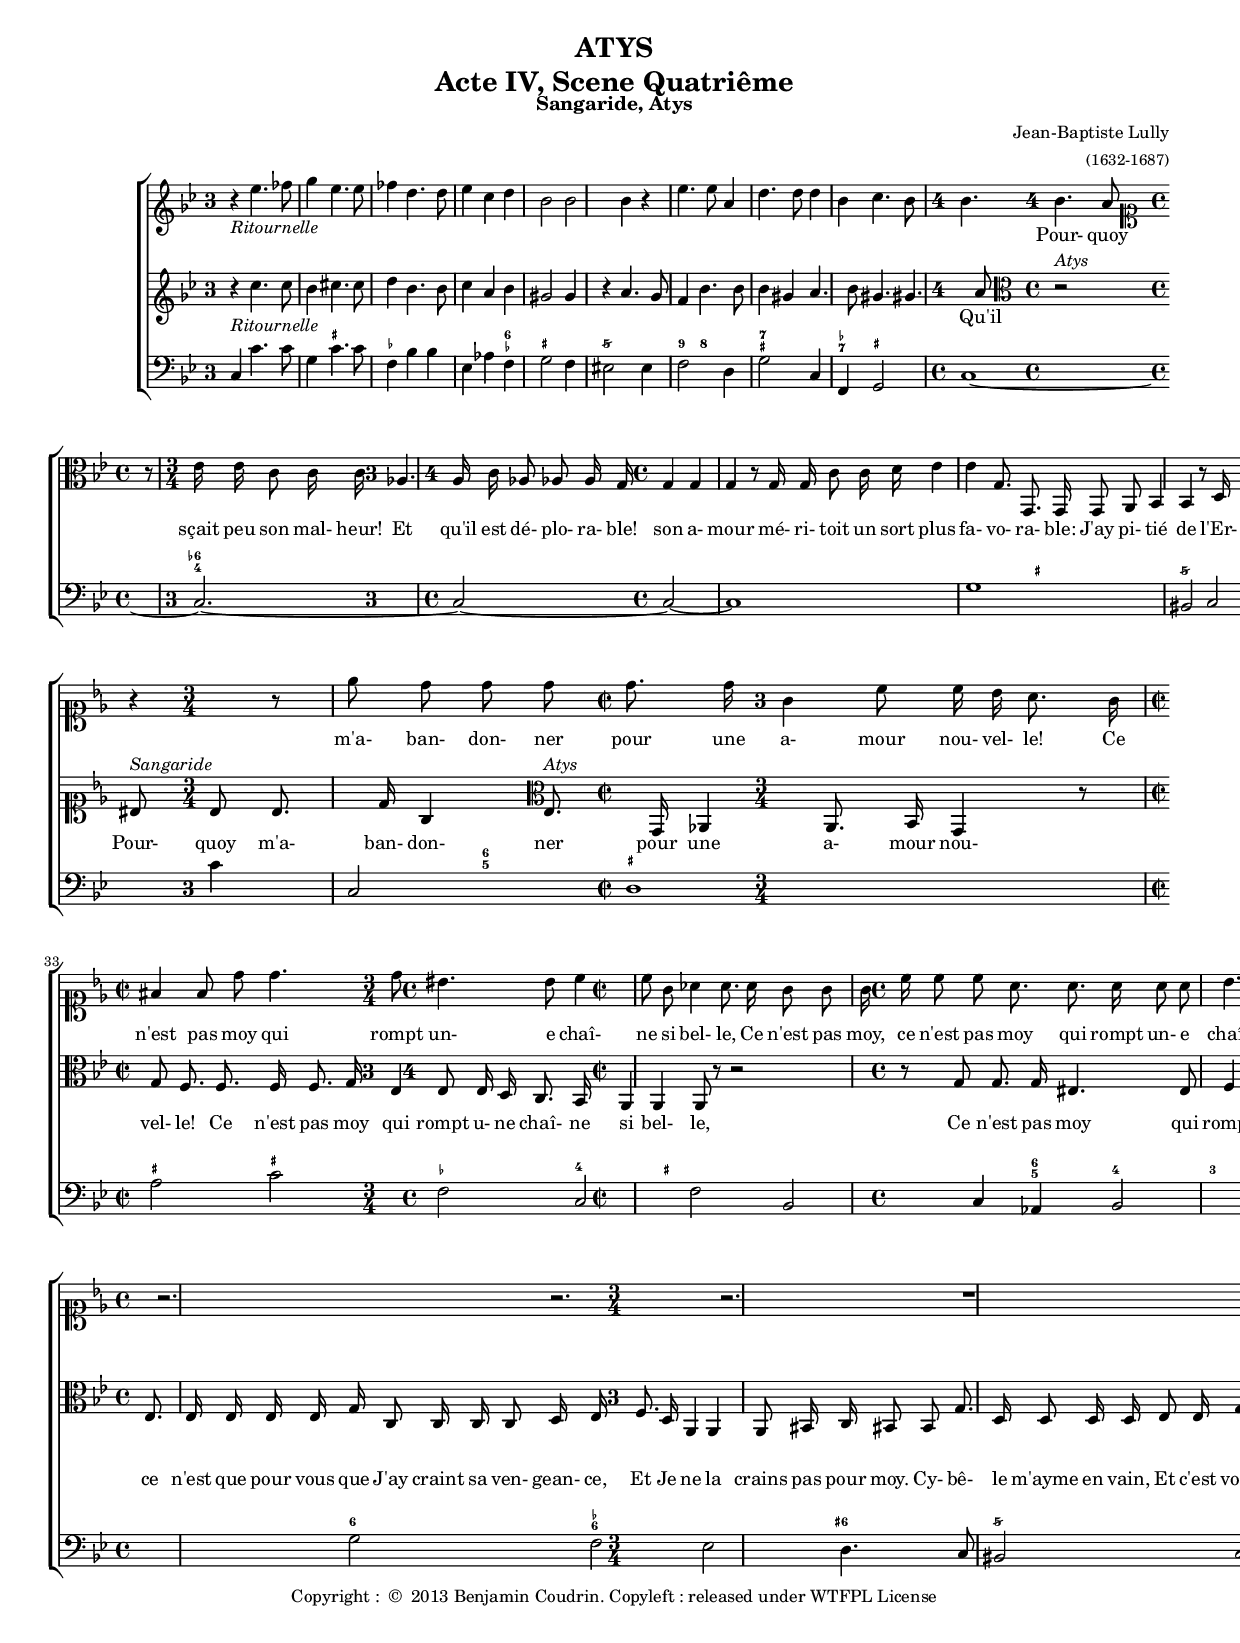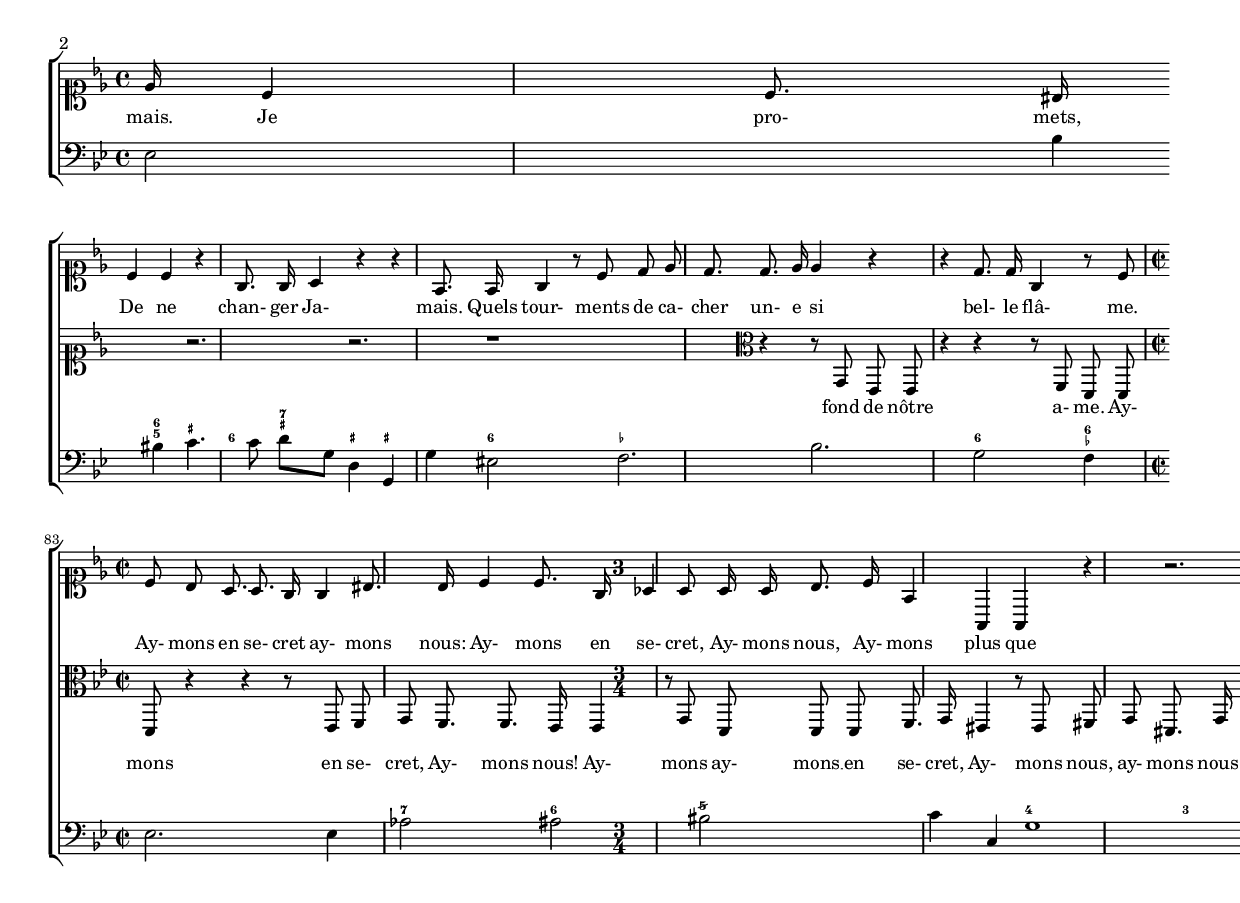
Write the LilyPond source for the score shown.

%%  acte4sc4.ly
%%  Copyright (c) 2013 Benjamin Coudrin <benjamin.coudrin@gmail.com>
%%                All Rights Reserved
%%
%%  Copyleft :
%%  This program is free software. It comes without any warranty, to
%%  the extent permitted by applicable law. You can redistribute it
%%  and/or modify it under the terms of the Do What The Fuck You Want
%%  To Public License, Version 2, as published by Sam Hocevar. See
%%  http://sam.zoy.org/wtfpl/COPYING for more details.

\version "2.14.2"

#(set-default-paper-size "a4")
#(set-global-staff-size 15)

\paper {
  line-width    = 188\mm
  left-margin   = 10\mm
  top-margin    = 10\mm
  bottom-margin = 20\mm
  ragged-last-bottom = ##t 
  ragged-bottom = ##f
  annotate-spacing = ##f
  page-breaking = #ly:page-turn-breaking
  #(define page-breaking ly:page-turn-breaking)
}

\layout {
  \context {
    \RemoveEmptyStaffContext
  }
}

\header {
  title = \markup \center-column {"ATYS" \concat {"Acte IV, Scene Quatri" \char ##x00EA "me" }}
  subtitle = \markup \center-column { "Sangaride, Atys" }
  composer =  \markup \right-column { "Jean-Baptiste Lully" \small "(1632-1687)" }
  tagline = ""
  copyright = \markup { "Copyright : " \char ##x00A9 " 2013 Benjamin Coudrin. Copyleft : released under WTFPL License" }
}

\version "2.14.2"

%%%%%%%%%%%% Fonction pour les doigtés avec corde
#(define (fingering::calc-dot-text grob nb-pts)
  (let*
  		((event (event-cause grob))
			(digit (ly:event-property event 'digit))
			(nb-up 0)
	 		(nb-down 0))

	  (if (> digit 5)
		  (ly:input-message (ly:event-property event 'origin)
				  "Warning: Fingering notation for finger number ~a"
				  digit))

	  (cond
	      ((= nb-pts 4) (set! nb-up 2) (set! nb-down 2))
	      ((= nb-pts 5) (set! nb-up 2) (set! nb-down 3))
	      ((= nb-pts 6) (set! nb-up 3) (set! nb-down 3))
	      ((= nb-pts 7) (set! nb-up 3) (set! nb-down 4)))
  
		(if (< nb-pts 4)
		  (markup #:override '(baseline-skip . 1.6) 
				#:center-column (
					#:line (#:pattern nb-pts X 0.2 #:musicglyph "dots.dot")
		      			(number->string digit 10)))
	    (markup 
	    		#:override '(baseline-skip . 2) 
					#:center-column (
	    				#:line (
							#:override '(baseline-skip . 0.4) #:center-column(
								#:line (#:pattern nb-up X 0.2 #:musicglyph "dots.dot")
								#:line (#:pattern nb-down X 0.2 #:musicglyph "dots.dot")))
	      			(number->string digit 10)))
		)))

corde =
	#(define-music-function (parser location nb-pts)
	 	(integer?)
		#{
			\once \override Staff.Fingering #'text = 
				#(lambda (grob) (fingering::calc-dot-text grob $nb-pts))
		#})

%%%%%%%%%%%% Fonction pour les barrés
#(define (fingering::calc-barres-text grob)
  (let*
  		((event (event-cause grob))
			(digit (ly:event-property event 'digit)))

	  (if (> digit 5)
		  (ly:input-message (ly:event-property event 'origin)
				  "Warning: Fingering notation for finger number ~a"
				  digit))
  
    (markup 
			#:line (
				#:raise 0.5 #:musicglyph "dots.dot"
      		#:halign -0.1 (number->string digit 10)
				#:halign 2.1 #:raise 0.5 #:musicglyph "dots.dot"))
))

barre =
{
	\once \override Staff.Fingering #'text =
		#(lambda (grob) (fingering::calc-barres-text grob))
}

%%%%%%%%%%%% Fonction Scheme pour les ornements
#(define (add-vdg-ornament music rotation size glyph-name) 
 (if 
  (equal? (ly:music-property music 'name) 'EventChord) 
  (let ((note (car (ly:music-property music 'elements)))) 
    (set! (ly:music-property note 'articulations) 
          (append (ly:music-property note 'articulations) 
                  (list 
                   (let ((obj (make-music 'FingeringEvent))) 
                     (set! (ly:music-property obj 'tweaks)
                           (acons 'X-extent (lambda (grob)
                             (ly:stencil-extent
                               (grob-interpret-markup grob
                                 glyph-name)
                               X))
                           (acons 'stencil (lambda (grob) 
                              (grob-interpret-markup grob 
                                (markup 
                                  #:rotate rotation
                                  #:fontsize size
                                  glyph-name))) 
                              (ly:music-property obj 'tweaks)))) 
                     obj))))) 
  music)) 


%%%%%%%%%%%% Définition des ornements
vmordant =
	#(define-music-function (parser location music) (ly:music?) 
     #{ \once \set fingeringOrientations = #'(left) 
        \once \override Fingering #'padding = #0.2
        \once \override Fingering #'Y-offset =
        		#(lambda (grob)
					   (let 
						   ((s-pos (ly:grob-staff-position grob)))
						   (if
						     (and 
						       (= (modulo s-pos 2) 0) 
						       (< s-pos 3) 
						       (> s-pos -3))
						     0.5
						     0)))
        $(add-vdg-ornament music 45 4 
        		(markup #:musicglyph "scripts.stopped")) 
        $music #}) 

vxmordant =
	#(define-music-function (parser location music) (ly:music?) 
     #{ \once \set fingeringOrientations = #'(up) 
        \once \override Fingering #'padding = #0.2
        \once \override Fingering #'Y-offset =
        		#(lambda (grob)
					   (let 
						   ((s-pos (ly:grob-staff-position grob)))
						   (if
						     (and 
						       (= (modulo s-pos 2) 0) 
						       (< s-pos 3) 
						       (> s-pos -3))
						     0.5
						     0)))
        $(add-vdg-ornament music 45 4 
        		(markup #:musicglyph "scripts.stopped")) 
        $music #}) 

vxdmordant =
	#(define-music-function (parser location music) (ly:music?) 
     #{ \once \set fingeringOrientations = #'(down) 
        \once \override Fingering #'padding = #0.2
        \once \override Fingering #'Y-offset =
        		#(lambda (grob)
					   (let 
						   ((s-pos (ly:grob-staff-position grob)))
						   (if
						     (and 
						       (= (modulo s-pos 2) 0) 
						       (< s-pos 3) 
						       (> s-pos -3))
						     0.5
						     0)))
        $(add-vdg-ornament music 45 4 
        		(markup #:musicglyph "scripts.stopped")) 
        $music #}) 
        
vpmordant =
	#(define-music-function (parser location music) (ly:music?) 
     #{ \once \set fingeringOrientations = #'(left) 
        \once \override Fingering #'padding = #0.2
        \once \override Fingering #'Y-offset =
        		#(lambda (grob)
					   (let 
						   ((s-pos (ly:grob-staff-position grob)))
						   (if
						     (and 
						       (= (modulo s-pos 2) 0) 
						       (< s-pos 3) 
						       (> s-pos -3))
						     0.5
						     0)))
        $(add-vdg-ornament music 0 4 
        		(markup #:musicglyph "scripts.stopped")) 
        $music #})
       
vsmordant =
	#(define-music-function (parser location music) (ly:music?) 
     #{ \once \set fingeringOrientations = #'(left) 
        \once \override Fingering #'padding = #0.2
        \once \override Fingering #'Y-offset =
        		#(lambda (grob)
					   (let 
						   ((s-pos (ly:grob-staff-position grob)))
						   (if
						     (and 
						       (= (modulo s-pos 2) 0) 
						       (< s-pos 3) 
						       (> s-pos -3))
						     0.5
						     0.5)))
        $(add-vdg-ornament music 0 4 
        		(markup #:musicglyph "scripts.stopped")) 
        $music #})
        
varpeg = 
	#(define-music-function (parser location music) (ly:music?) 
     #{ \once \set fingeringOrientations = #'(left) 
        \once \override Fingering #'padding = #0.5
        \once \override Fingering #'Y-offset = 
        		#-1.1
        $(add-vdg-ornament music -25 6 
        		(markup #:musicglyph "scripts.lvarcomma"))
        $music #}) 

vtrembl = 
	#(define-music-function (parser location music) (ly:music?) 
     #{ \once \set fingeringOrientations = #'(right) 
        \once \override Fingering #'padding = #0.4
        $(add-vdg-ornament music 0 2
        		(markup #:musicglyph "scripts.rcomma"))
        $music #}) 

vplaintevert =
	#(define-music-function (parser location music) (ly:music?) 
     #{ \once \set fingeringOrientations = #'(left) 
        \once \override Fingering #'padding = #0.5
        \once \override Fingering #'Y-offset =  #-0.5
        $(add-vdg-ornament music 0 1 
        		(markup #:pattern 3 Y 0 #:musicglyph "scripts.arpeggio"))
        $music #}) 
        
vplaintehoriz =
	#(define-music-function (parser location music) (ly:music?) 
	     #{ \once \set fingeringOrientations = #'(up) 
	        \once \override Fingering #'padding = #.75
	        \once \override Fingering #'X-offset = #0.5
	        $(add-vdg-ornament music 0 1 
	        		(markup #:pattern 3 X 0 #:musicglyph "scripts.trill_element")) 					$music #}) 
        
vleftfinger =
      #(define-music-function (parser location music) (ly:music?) 
	     #{ \once \set fingeringOrientations = #'(left)
                $music
             #}) 
      


ter = {
  \override Staff.TimeSignature #'style = #'single-digit
  \time 3/4
}

bin = {
  \override Staff.TimeSignature #'style = #'default
  \time 4/4
}

bla = {
  \override Staff.TimeSignature #'style = #'default
  \time 2/2
}

%% PREMIER DESSUS %%%%%%%%%%%%%%%%%%%%%%%%%%%%%%%%%%%%%%%%%%%%%%%%%%
premdessus = {
  \clef french
  \key g \minor
  \ter
  \relative c''' {
    r4_\markup{\italic{Ritournelle}}
    g4. aes8			| % 1
    bes4 g4. g8			| % 2
    aes4 f4. f8			| % 3
    g4 ees f			| % 4
    \vxmordant d2 d4		| % 5
    r g4. g8			| % 6
    c,4 f4. f8			| % 7
    f4 d ees4.			  % 8
    d8 \vxmordant d4. c8	| % 9
    \break
    
    \autoBeamOff
    \clef soprano
    \bin
    r1 r2. r1 r1 r1 r1 r1 r2.
    r2. r2. r1 r1 r1 r2. r1
    r2. r2. r2. r1 r1
    \break
    
    r4 r8 ees8 \vxmordant d d d8. d16
    \ter g,4 c8 c16 bes a8. g16
    \bla fis4 f8 d' d4. d8
    \bin bis4. bes8 c4 c8 g
    aes4 a8. a16 \vxmordant g8 g16 c c8 c
    \vxmordant a8. a16 a8 a bes4. bes8
    \vxmordant g4 c8 c f,4 f8. bes16
    \ter \vxmordant c8 c r4 r
    \bla r2 r4 r8 f8
    \vxmordant d4 d8. d16 a4 a8. d16
    \bin bis4 r4 r2
    r4 f'8. d16 ees8. c16 \vxmordant a8 bes16 c
    fis,8 f d'8. d16 bis4 r8 bes
    c4 c8. c16 \vxmordant a4 a8. d16
    g,4 g8 c \vxmordant a a16 a a8 [g16] a
    bes8 bes \vxmordant g4 r d'8. d16
    bis4 c8. ees16 bis4 c8 [bes16] c
    \bla c2 (bis4.) c8
    \ter c4 r8 ees16 ees \vxmordant g,8 g16 a
    \bla bes4 bes8 bes bes4 bes8 a
    \ter \vxmordant a8 a r4 r
    \bin r1 r2. r2. r2. r2.
    r1 r1 r1 r1
    r2. r1 r1 r1 r1 r1 r1 r1
    r2.
    
    \bin \vxmordant a4 f'8. f16 bes,4 r8 bes16 bes
    \ter \vxmordant g4 r8 bes16 bes ees8 ees16 ees
    \vxmordant c8 c r16 d d d d8 [ees16] f
    \bin bis,4 d8. ees16 c4 c8. bis16
    \break
    
    c4 c r g8. g16
    a4 r4 r4 f8. f16
    g4 r8 c8 d ees \vxmordant d8. ees16
    ees4 r r d8. d16
    g,4 r8 c c bes8 \vxmordant a8. g16
    g4 bis8. bes16 c4 c8. g16
    \ter aes4 a8 a16 a bes8. c16
    \vxmordant f,4 f r
    r2. \bla r1 r1
    r2 r4 c'4
    c2 bes4. bes8
    bes2 aes4 (g8) aes
    \vxmordant g2. c4
    \vxmordant a2 bes4. bes8
    bes2 a4. a8
    bes2. bes4
    g2 c4 c8 c
    \vxmordant a2. d8 d
    bes2 a4. d8
    bis2. bes4
    c2 c4. c8
    d2 c4 (bis8) c
    \vxmordant bis2. ees4
    ees2 d4 d8 d
    \vxmordant bis2 c4. c8
    c2 bis4. c8
    c2. ees4
    ees2 d4 d8 d
    bis2 c4. c8
    c2 bis4. c8
    c1
  }
}

lyrun = \lyricmode {
  % Ritournelle
  _ _ _ _ _ _ _ _ _ _ _ _ _ _ _ _ _ _ _ _ _ _ _ _
  Pour- quoy m'a- ban- don- ner
  pour une a- mour nou- vel- le!
  Ce n'est pas moy qui rompt un- e
  \markup{\concat{cha \char ##x00EE -}} ne
  si bel- le,
  Ce n'est pas moy, ce n'est pas moy
  qui rompt un- e
  \markup{\concat{cha \char ##x00EE -}} ne
  si bel- le!
  A- mant In- fi- del- le, c'est vous.
  Ah! c'est vous, a- mant In- fi- del- le.
  Ah! c'est vous A- mant In- fi- del- le,
  C'est vous; qui rom- pez des li- ens __ si doux.
  C'est vous, Ah! c'est vous,
  Qui rom- pez des __ li- ens __ si doux.
  Vous m'a- vez im- mo- lée à l'a- mour de
  Cy- \markup{\concat{b \char ##x00EA -}} le.
  
  sez; Vous m'ay- mez,
  Je le croy, J'en veux
  \markup{\concat{\char ##x00EA -}} tre
  cer- tai- ne.
  Je le sou- haite __ as- sez,
  Pour le coi- re sans pei- ne.
  Je pro- mets, Je pro- mets,
  De ne chan- ger Ja- mais.
  Je pro- mets, De ne chan- ger Ja- mais.
  Quels tour- ments de ca- cher un- e si bel- le 
  \markup{\concat{fl \char ##x00E2 -}} me.
  Ay- mons en se- cret ay- mons nous:
  Ay- mons en se- cret, Ay- mons nous,
  Ay- mons plus que Ja- mais,
  en dé- pit des Ja- loux.
  Ay- mons en se- cret, Ay- __ mons nous.
  Ay- mons plus que Ja- mais,
  en dé- pit des Ja- loux.
  Ay- mons plus que Ja- mais,
  en dé- pit des Ja- loux.
}

%% SECOND DESSUS  %%%%%%%%%%%%%%%%%%%%%%%%%%%%%%%%%%%%%%%%%%%%%%%%%%
secdessus = {
  \clef french
  \key g \minor
  \ter
  \relative c'' {
    r4_\markup{\italic{Ritournelle}}
    ees4. ees8 			| % 1
    d4 eis4. ees8		| % 2
    f4 d4. d8			| % 3
    ees4 c d			| % 4
    bis2 bes4			| % 5
    r c4. bes8			| % 6
    a4 d4. d8			| % 7
    d4 bis c4.			  % 8
    d8 \vxmordant bis4. c8	| % 9
    
    \autoBeamOff
    \clef alto
    \bin r2^\markup{\italic{Atys}}
    r8 ees,16 ees c8 c16 c
    \ter aes4. a16 c \vxmordant aes8 a16 g
    \bin \vxmordant g4 g r8 g16 g c8 c16 d
    ees4 ees \vxmordant g,8. g16 g8 a
    bes4 bes r8 d16 d bis8 bes16 c
    d4 d8. d16 ees4 ees8. f16
    \vxmordant d4
    
    \clef soprano
    r8^\markup{\italic{Sangaride}}
    bis'8 bes8. bes16 bes8. bes16
    \ter c4 g8 g16 g a8. bes16
    \vxmordant a8 a r c16 c c8 d16 ees
    f4 bes,8. bes16 bes8 bes16 a
    \bin bes4
    
    \clef alto
    f4^\markup{\italic{Atys}}
    bes,8. bes16 bes8. bes16
    \vxmordant g4
    
    \clef soprano
    r8^\markup{\italic{Sangaride}}
    bes'8 ees8. ees16 ees8. ees16
    \vxmordant c8 c r c
    \vxmordant aes8. a16 a8. c16
    \ter f,4 r8 f16 f bes8 bes16 bes
    \bin \vxmordant g4
    
    \clef alto
    ees8.^\markup{\italic{Atys}}
    g16 bis,4 bes8. c16
    \ter d4 d8 d16 d bis8. d16
    g,8 g
  
    \clef soprano
    ees''8^\markup{\italic{Sangaride}}
    ees16 d c8. bes16
    \vxmordant a4 a8. a16
    d8 d16 d
    \bin bis8 bes
    
    \clef alto
    g4^\markup{\italic{Atys}}
    
    \clef soprano
    bis8^\markup{\italic{Sangaride}}
    bes bes8. d16
    g,4
    
    \clef alto
    ees8.^\markup{\italic{Atys}} g,16
    aes4 a8. bes16
    g4 r8 g'8 \vxmordant f8. f16 f8. g16
    \ter ees4 ees8 ees16 d c8. bes16
    \bla \vxmordant a4 a8 r r2
    \bin r8 g'8 g8. g16 eis4. ees8
    f4 f8 f f4 f8 eis
    f8 f16 f f8 f d4. d8
    ees4 ees8 ees ees4 ees8 d
    \ter ees8 ees r g \vxmordant ees ees16 g
    \bla c,4 c8. c16 \vxmordant a4 r
    r1
    \bin r4 a'8. bis,16 c8. c16 f8 f16 f
    \vxmordant d8 d r4 r2
    r2 r4 r8 d
    ees4 ees8. ees16 \vxmordant c4 d8 f
    bes,4 bes8 ees \vxmordant c c16 d ees8 [d16] ees
    \vxmordant d4 r8 ees c4 f8. f16
    \vxmordant d4 ees8. g16 d4 ees8 [d16] ees
    \bla e2 (\vxmordant d4.) c8
    \ter c4 r r
    \bla r1
    \ter r4 r8 f16 f c8 c16 d
    \break
    \bin ees8. ees16 ees ees ees g c,8 c16 c c8 d16 ees
    \ter f8. d16 \vxmordant a4 a8 bis16 c
    bis8 bes g'8. d16 d8 d16 d
    ees8 ees16 g \vxmordant ees8 ees16 ees \vxmordant c8 c
    f8 f16 f f8 g \vxmordant c,8. d16
    \bin bes4 r8 f'8 \vxmordant d8. d16 d8. d16
    ees4 bes8. c16 \vxmordant aes4 g8 aes
    \vxmordant g g
    
    \clef soprano
    bes'8^\markup{\italic{Sangaride}}
    bes bis bes16 bes bes8. c16
    d8. d16 d8. d16 ees4 ees8 f16 g
    \ter c,8 c16 c d8 d16 ees f8 f
    \bin \vxmordant d4 d
    
    \clef alto
    bis,^\markup{\italic{Atys}}
    bes8 bes
    c4 r4 r8 g'8 g g
    c,4 r8 f8 bes,8. bes16 bes bes bes bes
    \vxmordant g4 r8 g' ees ees16 ees ees8 bes16 c
    d8 d16 bes \vxmordant d d d ees
    f8 f16 f f8 g16 d
    ees8 ees16 g ees d c bes \vxmordant a8 d16 d d8 d16 d
    bis4
    
    \clef soprano
    g''4^\markup{\italic{Sangaride}}
    r8 d16 d bis8 d
    \ter g,4 r8 g16 g c8 c16 c
    \break
    
    \bin r1 r2. r2. r1
    
    \clef alto
    r4 r8 g ees ees r4
    r4 r8 f \vxmordant d d r4
    r4 r8 ees f g \vxmordant f8. ees16
    ees4 r8 g \vxmordant d d f8. g16
    eis4 r8 ees fis g dis8. g16
    g4 r4 r2
    \ter r2.
    r4 r8 d16 d d8 d16 d
    ees4 ees8. g,16 aes8 a16 bes
    \bla \vxmordant g2 g4 g'
    g2 f4. f8
    f2 ees4 (d8) ees
    \vxmordant d2. g4
    eis ees f2 ~
    f ees4. ees8
    ees2 d4. d8
    \vxmordant c2 c4 f
    \vxmordant d2. d4
    ees2 eis4 ees8 ees
    fis2. f8 f
    g2 fis4. g8
    g2. g4
    g2 f4. f8
    f2 ees4 (d8) ees
    \vxmordant d2. g4
    aes2 f4 f8 f
    \vxmordant d2 ees4. aes8
    \vxmordant d,2 d4. ees8
    c2. g'4
    aes2 f4 f8 f
    d2 ees4. aes8
    \vxmordant d,2 d4. ees8
    c1
  }
}

lyrdeux = \lyricmode {
  % Ritournelle
  _ _ _ _ _ _ _ _ _ _ _ _ _ _ _ _ _ _ _ _ _ _ _ _
  % Atys
  Qu'il sçait peu son mal- heur!
  Et qu'il est dé- plo- ra- ble!
  son a- mour mé- ri- toit
  un sort plus fa- vo- ra- ble:
  J'ay pi- tié de l'Er- reur
  dont son \markup{\concat{c \char ##x0153 ur}}
  s'est flat- té.
  
  % Sangaride
  E- par- gnez vous le soin
  \markup{\concat{d' \char ##x00EA t-}} re si
  pi- toy- a- ble,
  son a- mour ob- tien- dra
  ce qu'il a mé- ri- té.
  
  % Atys
  Dieux! qu'est- ce que j'en- tends!
  
  % Sangaride
  Qu'il faut que je me van- ge.
  Que J'ayme en- fin le Roy,
  Qu'il se- ra mon E- poux.
  
  % Atys
  San- ga- ride, eh d'où vient
  ce chan- ge- ment E- tran- ge!
  
  % Sangaride
  N'est- ce pas vous in- grat
  qui vou- lez que Je chan- ge!
  
  % Atys
  Moy!
  
  % Sangaride
  Quel- le tra- hi- son!
  
  % Atys
  Quel fu- nes- te cou- roux!
  Pour- quoy m'a- ban- don- ner
  pour une a- mour nou- vel- le!
  Ce n'est pas moy qui rompt u- ne
  \markup{\concat{cha \char ##x00EE -}} ne
  si bel- le,
  Ce n'est pas moy qui rompt u- ne
  \markup{\concat{cha \char ##x00EE -}} ne
  si bel- le.
  Beau- té trop cru- el- le, c'est vous.
  Ah! c'est vous Beau- té trop cru- el- le.
  Beau- té trop cru- el- le, c'est vous;
  Qui rom- pez des li- ens __ si doux.
  C'est vous; Ah! c'est vous, qui rom- pez
  des __ li- ens __ si doux.
  Il est vray qu'à ses yeux par un
  se- cret ef- froy, J'ay vou- lu de nos
  \markup{\concat{c \char ##x0153 urs}}
  ca- cher l'in- tel- li- gen- ce.
  Mais ce n'est que pour vous que J'ay
  craint sa ven- gean- ce,
  Et Je ne la crains pas pour moy.
  Cy- \markup{\concat{b \char ##x00EA -}} le
  m'ayme en vain, Et c'est vous que J'a- do- re.
  
  % Sangaride
  A- près \markup{\concat{v \char ##x00F4 tre}}
  in- fi- de- li- té,
  Au- riez vous bien la cru- au- té,
  De vou- loir me trom- per en- co- re!
  
  % Atys
  Moy vous tra- hir! Vous le pen- sez!
  In- grat- te que vous m'of- fen- cez!
  he bien il ne faut plus rien tai- re,
  Je vais de la Dé- esse at- ti- rer
  la col- lè- re, m'of- frir à sa
  fu- reur puis- que vous m'y for- cez
  
  % Sangaride
  Ah! de- meu- rez, A- tys, mes soup- çons
  sont pas-
  
  % Atys
  Je ju- re, Je ju- re,
  De ne chan- ger Ja- mais.
  Je ju- re, Je pro- mets,
  De ne chan- ger Ja- mais.
  Re- dou- blons en l'ar- deur
  dans le fond de
  \markup{\concat{n \char ##x00F4 tre}} a- me.
  Ay- mons en se- cret, Ay- mons nous!
  Ay- mons ay- mons __ en se- cret,
  Ay- mons nous, ay- mons nous, 
  Ay- mons plus que Ja- mais,
  en dé- pit des Ja- loux.
  Ay- mons en se- cret, Ay- __ mons nous.
  Ay- mons plus que Ja- mais,
  en dé- pit des Ja- loux.
  Ay- mons plus que Ja- mais,
  en dé- pit des Ja- loux.
}

%% BASSE CONTINUE %%%%%%%%%%%%%%%%%%%%%%%%%%%%%%%%%%%%%%%%%%%%%%%%%%
bassefig = \figuremode {
  s2.| % 
  s4 <_+>2| %  
  <_->4 s2| % 
  s2 <6 _->4| % 
  <_+>2 s4| % 
  <5/>2 s4| % 
  <9>4 <8>2| % 
  <7 _+>2 s4| % 
  <_- 7>4 <_+>2| % 
  s1| % 
  <6- 4>2.| % 
  s1| % 
  s1| % 
  s2 <_+>| % 
  <5/> s| % 
  <_+> s| % 
  <6>4 <5/>2| % 
  s2 s8. <6 4>16| % 
  <6>2 <4>8 <3>| % 
  s1| % 
  s1| % 
  s2 <6 5>| % 
  <4> <3>4| % 
  s2 <6+>| % 
  <5/>2.| % 
  s2 <6 5>4| % 
  <4> <_+> s| % 
  <_+>1| % 
  <5>2 <4 2>4 <5/>| % 
  s2. <6 4/>4| % 
  s2 <6 5>4| % 
  <_+>1| % 
  <_+>2 <_+>
  <_-> <4>4. <_+>8
  s1
  s4 <6 5> <4> <3>
  s2.
  <6 5/>2 s
  <6> <5/>
  <_+> <7>4 <6 5/>
  s <5/> s <6 5>
  <_+>2 <_+>2
  s2 s4. <6>8
  s2. <7>4
  s2. <6 _- 5>4
  <_+> <6> <_- 6 4+> <6>
  <4>2 <_+>
  s2.
  s2 <5/>
  s2.
  s1
  <_->4 <5/>2
  <_+>2.
  s2.
  <6>4. <6 5>8 s4
  s1
  <6>2 <_- 6>
  s <6+>
  <5/> s
  <5 3>4 <6 4+ 3> <_- 6 5>
  <_+>2 s
  <6>1
  s2 <6>4 <6>
  s1 s2 <5/>
  s4 <6 5> <4> <_+>
  <_+>2. s4
  <6>2.
  s2 <6>
  s2.
  s4 <_- 6 5>2
  <_+>4 <6> s8 <6 5 _-> <4> <_+>
  s1
  s1
  s2 <6>
  s2. <6 5>4
  <_+> <6> <7 _+> <_+>
  <_+>2 <6>
  <_->2.
  s
  <6>2 <6 _->4
  s1
  <7>2 <6>
  <5/> s
  <4> <3>
  <7 _+> <_->
  <4> <3>
  <7> s
  <4> <3>
  s1
  <7>2 <6 _+>
  <_+>1
  s2 <_+>
  <_+> s
  <7> <6>
  <5/> s
  <_+>2. <6>4
  <7 _->2 <6 5>
  <7 _+> <7 _->
  <4> <_+>
  s1
  <_- 7>2 <6>
  <7 _+> <7 _->
  <4> <_+>
  s1
}

basse = {
  \clef bass
  \key g \minor
  \ter
  \relative c {
    c4 c'4. c8		| % 1
    g4 c4. c8		| % 2
    f,4 bes bes		| % 3
    ees, aes f		| % 4
    g2 f4		| % 5
    eis2 ees4		| % 6
    f2 d4		| % 7
    g2 c,4		| % 8
    f,4 g2		| % 9
    \bin c1 ~		| % 10
    \ter c2. ~		| % 11
    \bin c2 ~ c2 ~	| % 12
    c1			| % 13
    g'			| % 14
    bis,2 c		| % 15
    g g'		| % 16
    \ter eis4 ~ eis2	| % 17
    f2 ~ f8. [ees16]
    d4. ees8 f [f,]
    \bin bes1
    ees
    aes2 ~ aes
    \ter bes bes,4
    \bin ees2 d4. c8
    \ter bis2.
    c
    d2 ~ d4
    \bin g2. g8 [f]
    ees2 ees4 d
    ees4. ees8 bes'4 bis
    \ter c c,2
    \bla d1
    a'2 c
    f, c
    f bes,
    c4 aes bes2
    ees2.
    eis2 f ~
    f fis
    g aes4 ais
    bes4 bis c2
    d4 d, g4. g8
    c,2 f4. d8
    ees4. c8 f4 f,
    bes ees aes f
    g ees f ees8 [c]
    \bla g'2 g,
    \ter c2.
    \bla g'2 eis
    \ter f2.
    \bin c4 ~ c aes'2
    \ter f4 fis2
    g2.
    c,2 f4
    d4. ees8 f [f,]
    \bin bes2 bes'
    g f
    ees d4. c8
    bis2 c
    \ter aes f4
    \bin g2 g'
    eis1
    f2 d4 ~ d
    ees1
    bes'2 bis
    c4 c, d d,
    g2. g'4
    \ter eis2.
    \bin f2 d
    ees2 c4
    aes'4 f2
    g2 aes8 [f] g [g,]
    c2 c'
    f, bes
    ees,4. aes16 [g]
    f8 [ees] bes' [bes,]
    ees2 bes'4 bis
    c4. c8 d [g,] d4
    g, g' eis2
    f2.
    bes2.
    g2 f4
    \bla ees2. ees4
    aes2 ais
    bis c4 c,
    g'1
    c2 f,
    c2. c4
    f2 bes,
    f1
    bes2 bes'
    c ~ c
    d1
    ees4 c d d,
    g2. g4 aes2 ais
    bis c4 c,
    g'2. ees4
    f2. f4
    g2 f
    g g,
    c2. c4
    f2. f4
    g2 f
    g g,
    c1
  }
  \bar "|."
}


%% CONDUCTEUR     %%%%%%%%%%%%%%%%%%%%%%%%%%%%%%%%%%%%%%%%%%%%%%%%%%
\score {
  \new StaffGroup  <<
    \new Voice = "premdess" <<\override Staff.BarLine #'allow-span-bar = ##f #(set-accidental-style 'forget) \premdessus >>
    \new Lyrics \lyricsto premdess { \lyrun }
    \new Voice = "secdess" << \override Staff.BarLine #'allow-span-bar = ##f #(set-accidental-style 'forget) \secdessus >>
    \new Lyrics \lyricsto secdess { \lyrdeux }
    \new Staff <<
      \override Staff.BarLine #'allow-span-bar = ##f
      #(set-accidental-style 'forget)
      \figuremode { \bassefig }
      \basse
    >>
 >>
}